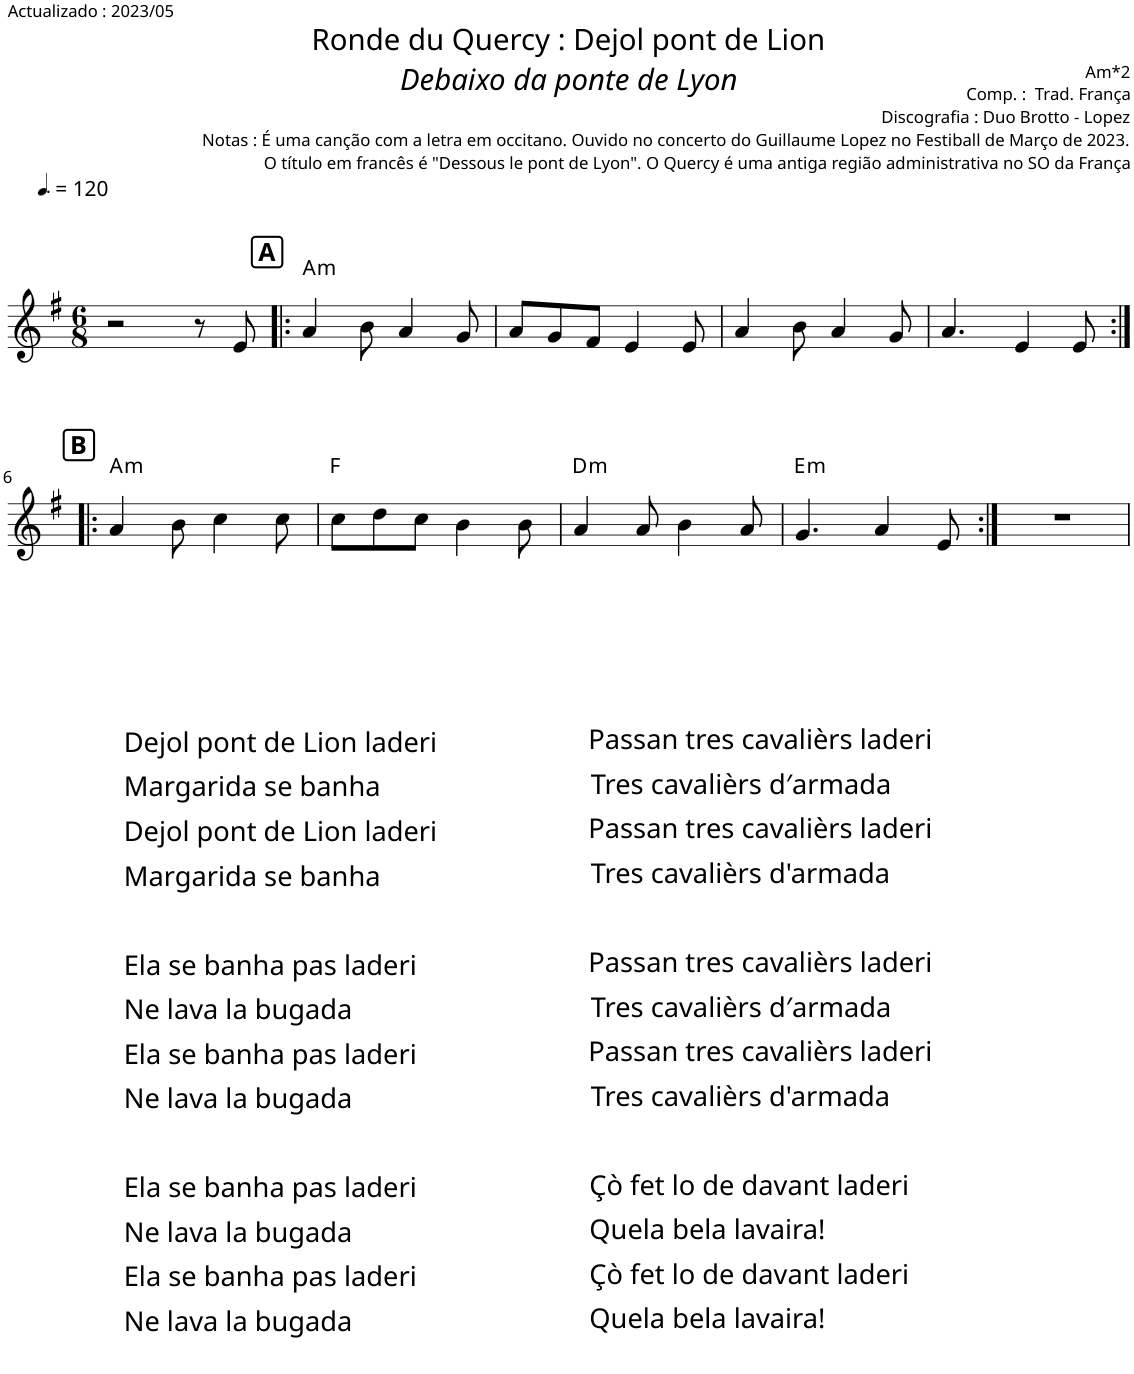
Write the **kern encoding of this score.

**kern	**harte
*part1	*part1
*staff1	*
*I"Piano	*
*I'Pno.	*
*clefG2	*
*k[f#]	*
*M6/8	*
*MM180	*
=1	=1
2r	.
8r	.
8e/	.
!!LO:REH:place=s1:a:B:cj:fs=12:t=A
=2!|:	=2!|:
!	!LO:H:kt=m
4a/	A:min
8b\	.
4a/	.
8g/	.
=3	=3
8a/L	.
8g/	.
8f#/J	.
4e/	.
8e/	.
=4	=4
4a/	.
8b\	.
4a/	.
8g/	.
=5	=5
4.a/	.
4e/	.
8e/	.
!!LO:LB:g=z
!!LO:REH:place=s1:a:B:cj:fs=12:t=B
=6:|!|:	=6:|!|:
!LO:TX:b:t=Dejol pont de Lion laderi	!
!LO:TX:b:t=Margarida se banha	!
!LO:TX:b:t=Dejol pont de Lion laderi	!
!LO:TX:b:t=Margarida se banha	!
!LO:TX:b:t=Ela se banha pas laderi	!
!LO:TX:b:t=Ne lava la bugada	!
!LO:TX:b:t=Ela se banha pas laderi	!
!LO:TX:b:t=Ne lava la bugada	!
!LO:TX:b:t=Ela se banha pas laderi	!
!LO:TX:b:t=Ne lava la bugada	!
!LO:TX:b:t=Ela se banha pas laderi	!
!LO:TX:b:t=Ne lava la bugada	!
!LO:TX:b:t=Passan tres cavalièrs laderi	!
!LO:TX:b:t=Tres cavalièrs d′armada	!
!LO:TX:b:t=Passan tres cavalièrs laderi	!
!LO:TX:b:t=Tres cavalièrs d'armada	!
!LO:TX:b:t=Passan tres cavalièrs laderi	!
!LO:TX:b:t=Tres cavalièrs d′armada	!
!LO:TX:b:t=Passan tres cavalièrs laderi	!
!LO:TX:b:t=Tres cavalièrs d'armada	!
!LO:TX:b:t=Çò fet lo de davant laderi	!
!LO:TX:b:t=Quela bela lavaira!	!
!LO:TX:b:t=Çò fet lo de davant laderi	!
!LO:TX:b:t=Quela bela lavaira!	!LO:H:kt=m
4a/	A:min
8b\	.
4cc\	.
8cc\	.
=7	=7
8cc\L	F:maj
8dd\	.
8cc\J	.
4b\	.
8b\	.
=8	=8
!	!LO:H:kt=m
4a/	D:min
8a/	.
4b\	.
8a/	.
=9	=9
!	!LO:H:kt=m
4.g/	E:min
4a/	.
8e/	.
=10:|!	=10:|!
2.r	.
=	=
*-	*-
